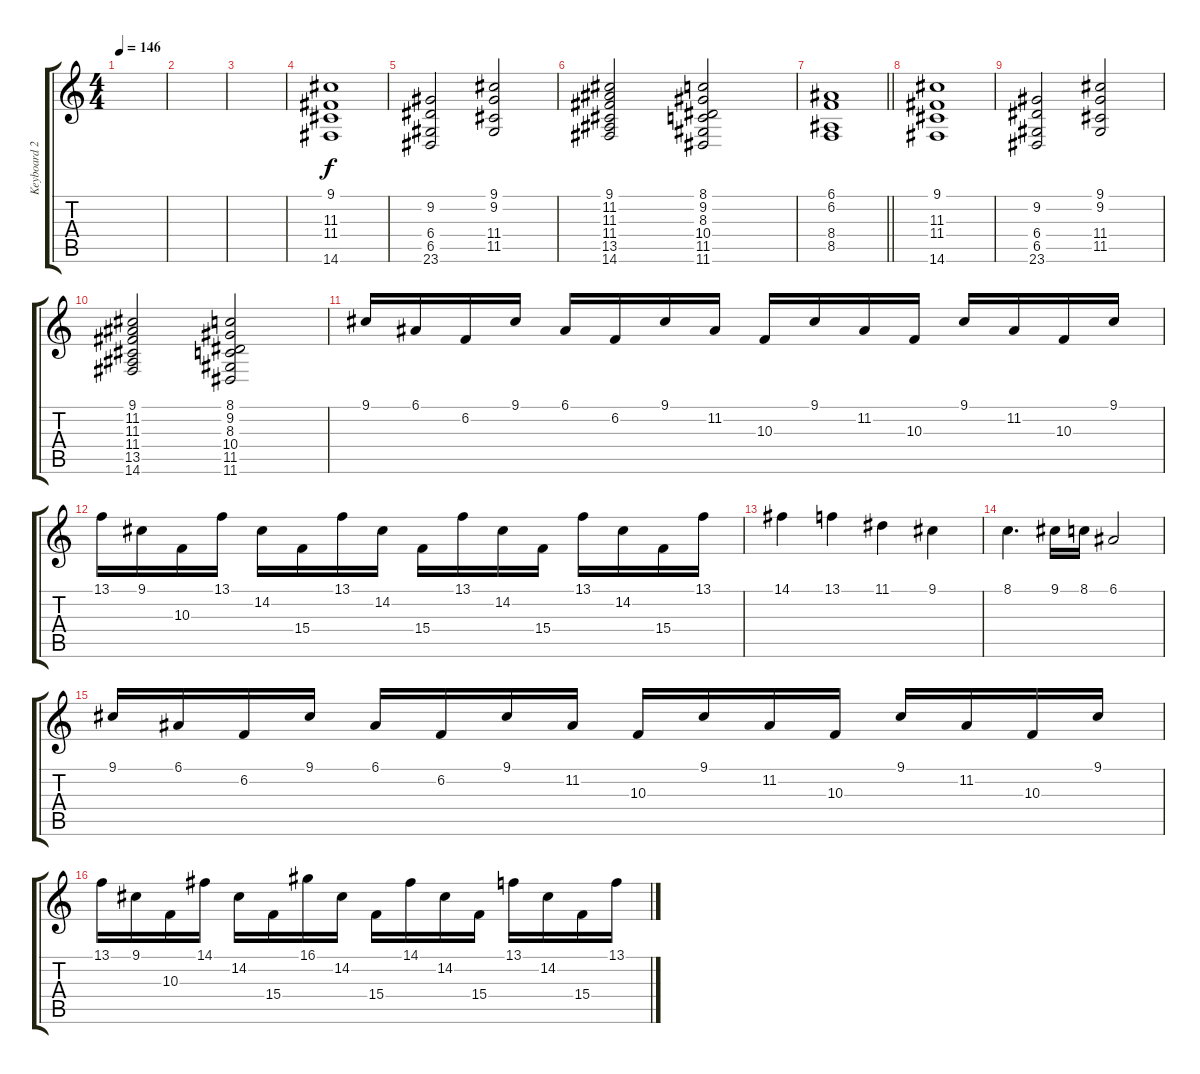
\track ("Keyboard 2" "Keyboard 2") {instrument churchorgan}
\staff {score tabs}
\tuning (E4 B3 G3 D3 A2 E2) {hide}
\ts (4 4)
\tempo 146
\clef g2
\ks c
|
|
|
(9.1 11.3 11.4 14.6).1{volume 6 instrument churchorgan} |
(9.2 6.4 6.5 23.6).2 (9.1 9.2 11.4 11.5).2 |
(9.1 11.2 11.3 11.4 13.5 14.6).2 (8.1 9.2 8.3 10.4 11.5 11.6).2 |
\barLineRight lightlight
(6.1 6.2 8.4 8.5).1 |
(9.1 11.3 11.4 14.6).1 |
(9.2 6.4 6.5 23.6).2 (9.1 9.2 11.4 11.5).2 |
(9.1 11.2 11.3 11.4 13.5 14.6).2 (8.1 9.2 8.3 10.4 11.5 11.6).2 |
9.1.16{volume 11 instrument drawbarorgan} 6.1.16 6.2.16 9.1.16 6.1.16 6.2.16 9.1.16 11.2.16 10.3.16 9.1.16 11.2.16 10.3.16 9.1.16 11.2.16 10.3.16 9.1.16 |
13.1.16 9.1.16 10.3.16 13.1.16 14.2.16 15.4.16 13.1.16 14.2.16 15.4.16 13.1.16 14.2.16 15.4.16 13.1.16 14.2.16 15.4.16 13.1.16 |
14.1.4 13.1.4 11.1.4 9.1.4 |
8.1.4{d} 9.1.16 8.1.16 6.1.2 |
9.1.16 6.1.16 6.2.16 9.1.16 6.1.16 6.2.16 9.1.16 11.2.16 10.3.16 9.1.16 11.2.16 10.3.16 9.1.16 11.2.16 10.3.16 9.1.16 |
13.1.16 9.1.16 10.3.16 14.1.16 14.2.16 15.4.16 16.1.16 14.2.16 15.4.16 14.1.16 14.2.16 15.4.16 13.1.16 14.2.16 15.4.16 13.1.16
